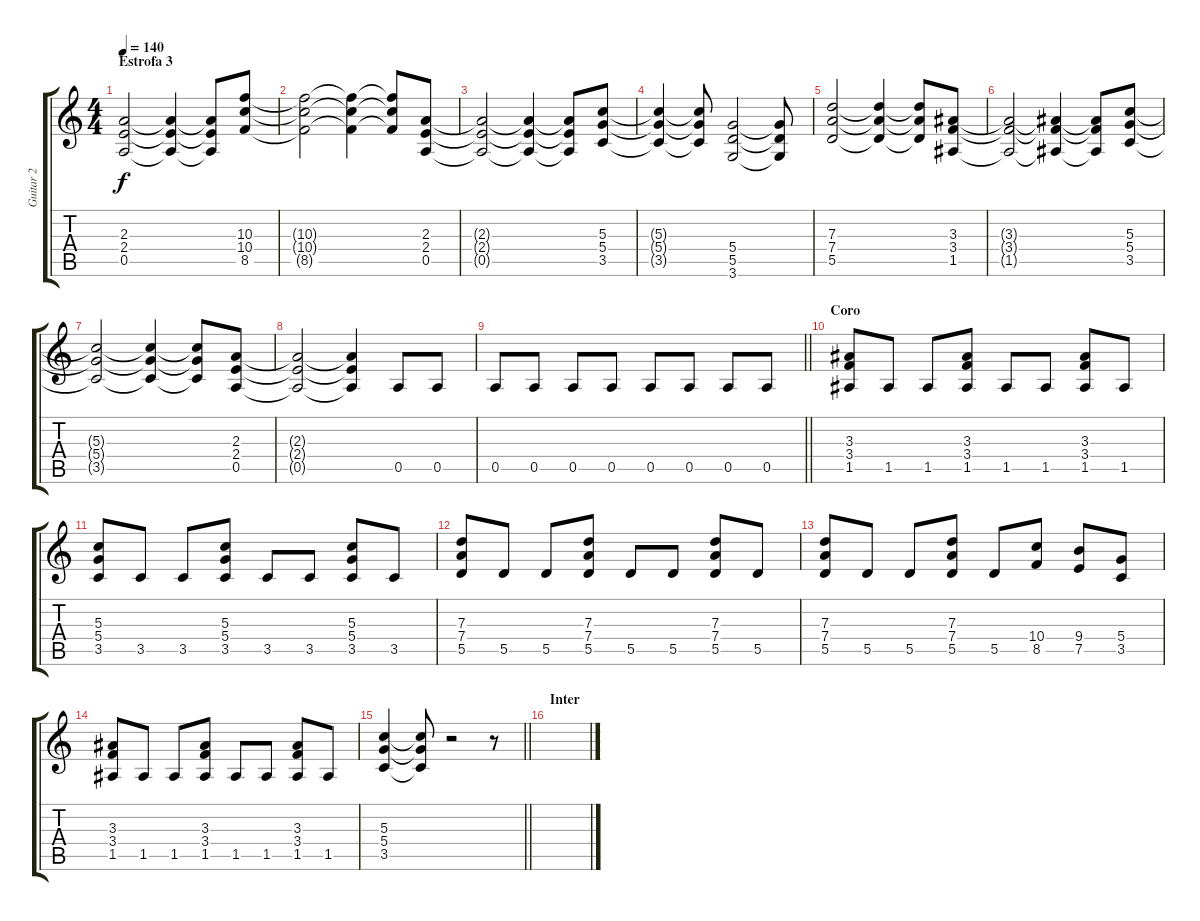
\track ("Guitar 2" "Guitar 2") {instrument distortionguitar}
\staff {score tabs}
\tuning (E4 B3 G3 D3 A2 E2) {hide}
\ts (4 4)
\section ("" "Estrofa 3")
\tempo 140
\clef g2
\ks c
(2.3 2.4 0.5).2{dy f} (2.3{t} 2.4{t} 0.5{t}).4 (2.3{t} 2.4{t} 0.5{t}).8 (10.3 10.4 8.5).8 |
(10.3{t} 10.4{t} 8.5{t}).2 (10.3{t} 10.4{t} 8.5{t}).4 (10.3{t} 10.4{t} 8.5{t}).8 (2.3 2.4 0.5).8 |
(2.3{t} 2.4{t} 0.5{t}).2 (2.3{t} 2.4{t} 0.5{t}).4 (2.3{t} 2.4{t} 0.5{t}).8 (5.3 5.4 3.5).8 |
(5.3{t} 5.4{t} 3.5{t}).4 (5.3{t} 5.4{t} 3.5{t}).8 (5.4 5.5 3.6).2 (5.4{t} 5.5{t} 3.6{t}).8 |
(7.3 7.4 5.5).2 (7.3{t} 7.4{t} 5.5{t}).4 (7.3{t} 7.4{t} 5.5{t}).8 (3.3 3.4 1.5).8 |
(3.3{t} 3.4{t} 1.5{t}).2 (3.3{t} 3.4{t} 1.5{t}).4 (3.3{t} 3.4{t} 1.5{t}).8 (5.3 5.4 3.5).8 |
(5.3{t} 5.4{t} 3.5{t}).2 (5.3{t} 5.4{t} 3.5{t}).4 (5.3{t} 5.4{t} 3.5{t}).8 (2.3 2.4 0.5).8 |
(2.3{t} 2.4{t} 0.5{t}).2 (2.3{t} 2.4{t} 0.5{t}).4 0.5.8 0.5.8 |
\barLineRight lightlight
0.5.8 0.5.8 0.5.8 0.5.8 0.5.8 0.5.8 0.5.8 0.5.8 |
\section ("" "Coro")
(3.3 3.4 1.5).8 1.5.8 1.5.8 (3.3 3.4 1.5).8 1.5.8 1.5.8 (3.3 3.4 1.5).8 1.5.8 |
(5.3 5.4 3.5).8 3.5.8 3.5.8 (5.3 5.4 3.5).8 3.5.8 3.5.8 (5.3 5.4 3.5).8 3.5.8 |
(7.3 7.4 5.5).8 5.5.8 5.5.8 (7.3 7.4 5.5).8 5.5.8 5.5.8 (7.3 7.4 5.5).8 5.5.8 |
(7.3 7.4 5.5).8 5.5.8 5.5.8 (7.3 7.4 5.5).8 5.5.8 (10.4 8.5).8 (9.4 7.5).8 (5.4 3.5).8 |
(3.3 3.4 1.5).8 1.5.8 1.5.8 (3.3 3.4 1.5).8 1.5.8 1.5.8 (3.3 3.4 1.5).8 1.5.8 |
\barLineRight lightlight
(5.3 5.4 3.5).4 (5.3{t} 5.4{t} 3.5{t}).8 r.2 r.8 |
\section ("" "Inter")
